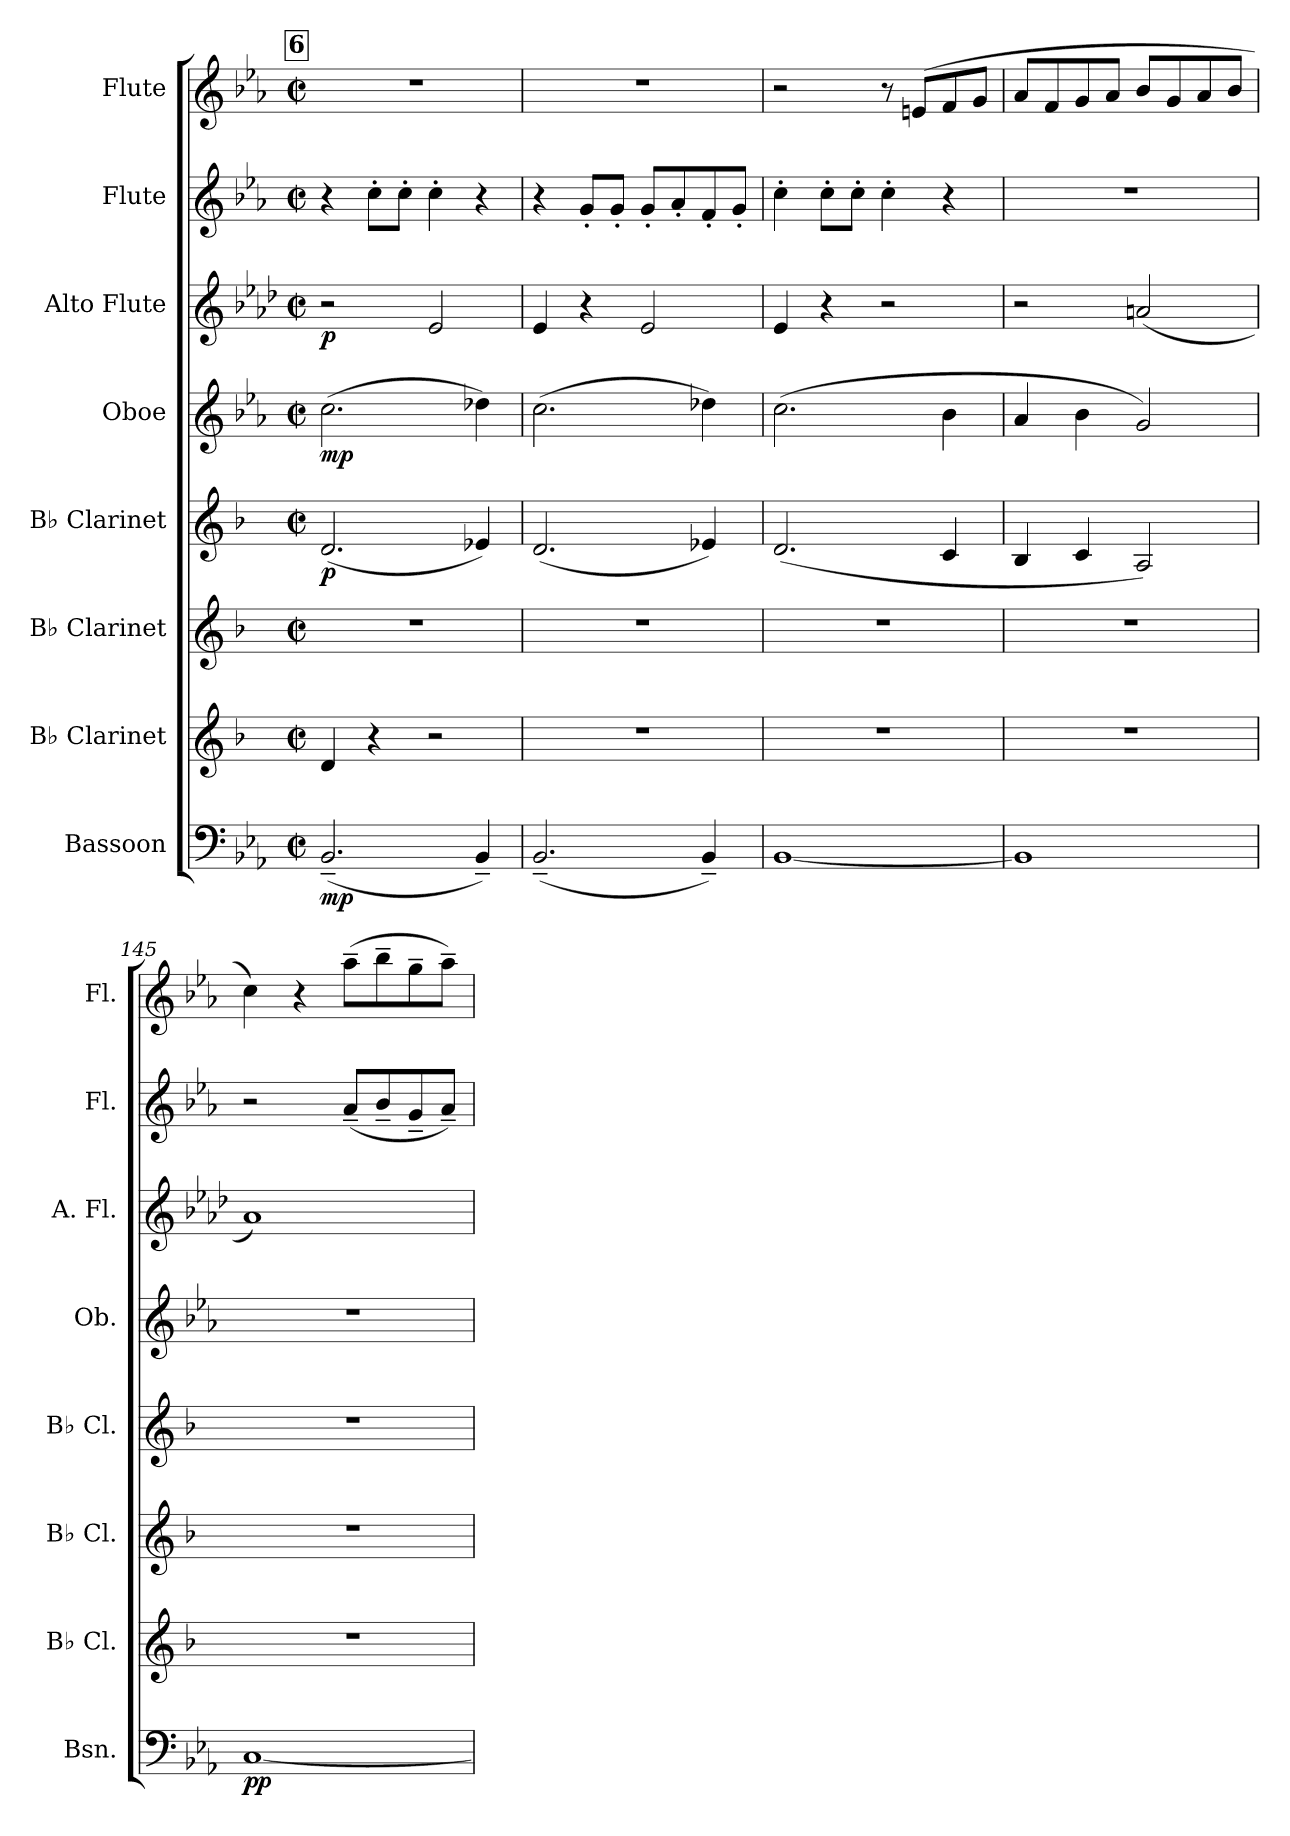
**kern	**dynam	**kern	**kern	**kern	**dynam	**kern	**dynam	**kern	**dynam	**kern	**kern
*part8	*part8	*part7	*part6	*part5	*part5	*part4	*part4	*part3	*part3	*part2	*part1
*staff8	*staff8	*staff7	*staff6	*staff5	*staff5	*staff4	*staff4	*staff3	*staff3	*staff2	*staff1
*I"Bassoon	*	*I"B♭ Clarinet	*I"B♭ Clarinet	*I"B♭ Clarinet	*	*I"Oboe	*	*I"Alto Flute	*	*I"Flute	*I"Flute
*I'Bsn.	*	*I'B♭ Cl.	*I'B♭ Cl.	*I'B♭ Cl.	*	*I'Ob.	*	*I'A. Fl.	*	*I'Fl.	*I'Fl.
*clefF4	*	*clefG2	*clefG2	*clefG2	*	*clefG2	*	*clefG2	*	*clefG2	*clefG2
*	*	*ITrd1c2	*ITrd1c2	*ITrd1c2	*	*	*	*ITrd3c5	*	*	*
*k[b-e-a-]	*	*k[b-e-a-]	*k[b-e-a-]	*k[b-e-a-]	*	*k[b-e-a-]	*	*k[b-e-a-]	*	*k[b-e-a-]	*k[b-e-a-]
*M2/2	*	*M2/2	*M2/2	*M2/2	*	*M2/2	*	*M2/2	*	*M2/2	*M2/2
*met(c|)	*	*met(c|)	*met(c|)	*met(c|)	*	*met(c|)	*	*met(c|)	*	*met(c|)	*met(c|)
*MM166	*	*MM166	*MM166	*MM166	*	*MM166	*	*MM166	*	*MM166	*MM166
!!LO:REH:place=s1:a:B:fs=14:t=6
=141	=141	=141	=141	=141	=141	=141	=141	=141	=141	=141	=141
!	!LO:DY:b	!	!	!	!LO:DY:b	!	!LO:DY:b	!	!LO:DY:b	!	!
(<2.BB-~/	mp	4c/	1r	(<2.c/	p	(>2.cc\	mp	2r	p	4r	1r
.	.	4r	.	.	.	.	.	.	.	8cc'\L	.
.	.	.	.	.	.	.	.	.	.	8cc'\J	.
.	.	2r	.	.	.	.	.	2B-/	.	4cc'\	.
4BB-~/)	.	.	.	4d-X/)	.	4dd-X\)	.	.	.	4r	.
=142	=142	=142	=142	=142	=142	=142	=142	=142	=142	=142	=142
(<2.BB-~/	.	1r	1r	(<2.c/	.	(>2.cc\	.	4B-/	.	4r	1r
.	.	.	.	.	.	.	.	4r	.	8g'/L	.
.	.	.	.	.	.	.	.	.	.	8g'/J	.
.	.	.	.	.	.	.	.	2B-/	.	8g'/L	.
.	.	.	.	.	.	.	.	.	.	8a-'/	.
4BB-~/)	.	.	.	4d-X/)	.	4dd-X\)	.	.	.	8f'/	.
.	.	.	.	.	.	.	.	.	.	8g'/J	.
=143	=143	=143	=143	=143	=143	=143	=143	=143	=143	=143	=143
[1BB-	.	1r	1r	(>2.c/	.	(>2.cc\	.	4B-/	.	4cc'\	2r
.	.	.	.	.	.	.	.	4r	.	8cc'\L	.
.	.	.	.	.	.	.	.	.	.	8cc'\J	.
.	.	.	.	.	.	.	.	2r	.	4cc'\	8r
.	.	.	.	.	.	.	.	.	.	.	(>8en/L
.	.	.	.	4B-/	.	4b-\	.	.	.	4r	8f/
.	.	.	.	.	.	.	.	.	.	.	8g/J
=144	=144	=144	=144	=144	=144	=144	=144	=144	=144	=144	=144
1BB-]	.	1r	1r	4A-/	.	4a-/	.	2r	.	1r	8a-/L
.	.	.	.	.	.	.	.	.	.	.	8f/
.	.	.	.	4B-/	.	4b-\	.	.	.	.	8g/
.	.	.	.	.	.	.	.	.	.	.	8a-/J
.	.	.	.	2G/)	.	2g/)	.	(<2en/	.	.	8b-/L
.	.	.	.	.	.	.	.	.	.	.	8g/
.	.	.	.	.	.	.	.	.	.	.	8a-/
.	.	.	.	.	.	.	.	.	.	.	8b-/J
=145	=145	=145	=145	=145	=145	=145	=145	=145	=145	=145	=145
!	!LO:DY:b	!	!	!	!	!	!	!	!	!	!
[1C	pp	1r	1r	1r	.	1r	.	1e-)	.	2r	4cc\)
.	.	.	.	.	.	.	.	.	.	.	4r
.	.	.	.	.	.	.	.	.	.	(<8a-~/L	(>8aa-~\L
.	.	.	.	.	.	.	.	.	.	8b-~/	8bb-~\
.	.	.	.	.	.	.	.	.	.	8g~/	8gg~\
.	.	.	.	.	.	.	.	.	.	8a-~/J)	8aa-~\J)
=	=	=	=	=	=	=	=	=	=	=	=
*-	*-	*-	*-	*-	*-	*-	*-	*-	*-	*-	*-
